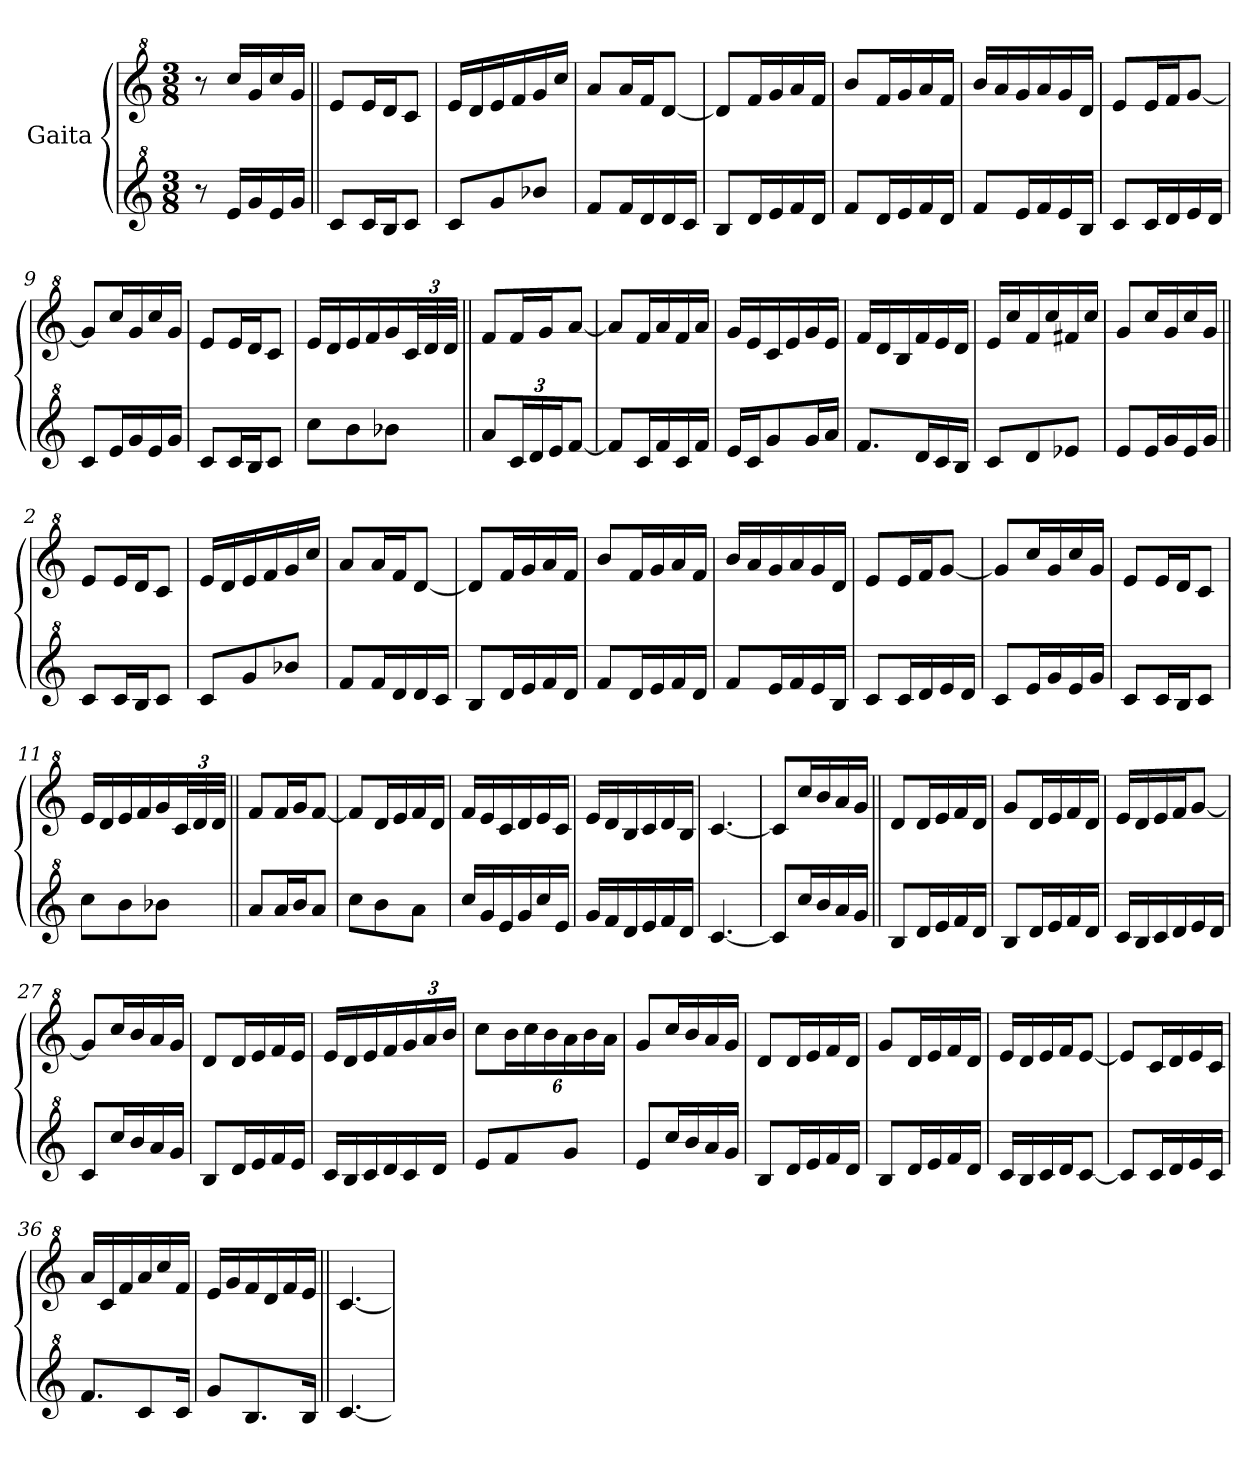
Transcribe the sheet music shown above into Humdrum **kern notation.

**kern	**kern
*part2	*part1
*staff2	*staff1
*I"Gaita	*I"Gaita
*clefG^2	*clefG^2
*k[]	*k[]
*M3/8	*M3/8
*MM88	*MM88
=1	=1
8r	8r
16ee/LL	16ccc/LL
16gg/	16gg/
16ee/	16ccc/
16gg/JJ	16gg/JJ
=2||	=2||
8cc/L	8ee/L
16cc/L	16ee/L
16b/J	16dd/J
8cc/J	8cc/J
=3	=3
8cc/L	16ee/LL
.	16dd/
8gg/	16ee/
.	16ff/
8bb-X/J	16gg/
.	16ccc/JJ
=4	=4
8ff/L	8aa/L
16ff/L	16aa/L
16dd/	16ff/J
16dd/	[8dd/J
16cc/JJ	.
=5	=5
8b/L	8dd/L]
16dd/L	16ff/L
16ee/	16gg/
16ff/	16aa/
16dd/JJ	16ff/JJ
=6	=6
8ff/L	8bb/L
16dd/L	16ff/L
16ee/	16gg/
16ff/	16aa/
16dd/JJ	16ff/JJ
=7	=7
8ff/L	16bb/LL
.	16aa/
16ee/L	16gg/
16ff/	16aa/
16ee/	16gg/
16b/JJ	16dd/JJ
=8	=8
8cc/L	8ee/L
16cc/L	16ee/L
16dd/	16ff/J
16ee/	[8gg/J
16dd/JJ	.
!!LO:LB:g=z
=9	=9
8cc/L	8gg/L]
16ee/L	16ccc/L
16gg/	16gg/
16ee/	16ccc/
16gg/JJ	16gg/JJ
=10	=10
8cc/L	8ee/L
16cc/L	16ee/L
16b/J	16dd/J
8cc/J	8cc/J
=11	=11
8ccc\L	16ee/LL
.	16dd/
8bb\	16ee/
.	16ff/
8bb-X\J	16gg/
*	*Xbrackettup
.	48cc/L
.	48dd/
.	48dd/JJJ
=12||	=12||
8aa/L	8ff/L
*Xbrackettup	*
24cc/L	16ff/L
24dd/	.
.	16gg/J
24ee/J	.
[8ff/J	[8aa/J
=13	=13
8ff/L]	8aa/L]
16cc/L	16ff/L
16ff/	16aa/
16cc/	16ff/
16ff/JJ	16aa/JJ
=14	=14
16ee/LL	16gg/LL
16cc/J	16ee/
8gg/	16cc/
.	16ee/
16gg/L	16gg/
16aa/JJ	16ee/JJ
=15	=15
8.ff/L	16ff/LL
.	16dd/
.	16b/
16dd/L	16ff/
16cc/	16ee/
16b/JJ	16dd/JJ
!!LO:LB:g=z
=16	=16
8cc/L	16ee/LL
.	16ccc/
8dd/	16ff/
.	16ccc/
8ee-X/J	16ff#X/
.	16ccc/JJ
=17	=17
8ee/L	8gg/L
16ee/L	16ccc/L
16gg/	16gg/
16ee/	16ccc/
16gg/JJ	16gg/JJ
=2||	=2||
8cc/L	8ee/L
16cc/L	16ee/L
16b/J	16dd/J
8cc/J	8cc/J
=3	=3
8cc/L	16ee/LL
.	16dd/
8gg/	16ee/
.	16ff/
8bb-X/J	16gg/
.	16ccc/JJ
=4	=4
8ff/L	8aa/L
16ff/L	16aa/L
16dd/	16ff/J
16dd/	[8dd/J
16cc/JJ	.
=5	=5
8b/L	8dd/L]
16dd/L	16ff/L
16ee/	16gg/
16ff/	16aa/
16dd/JJ	16ff/JJ
=6	=6
8ff/L	8bb/L
16dd/L	16ff/L
16ee/	16gg/
16ff/	16aa/
16dd/JJ	16ff/JJ
=7	=7
8ff/L	16bb/LL
.	16aa/
16ee/L	16gg/
16ff/	16aa/
16ee/	16gg/
16b/JJ	16dd/JJ
=8	=8
8cc/L	8ee/L
16cc/L	16ee/L
16dd/	16ff/J
16ee/	[8gg/J
16dd/JJ	.
!!LO:LB:g=z
=9	=9
8cc/L	8gg/L]
16ee/L	16ccc/L
16gg/	16gg/
16ee/	16ccc/
16gg/JJ	16gg/JJ
=10	=10
8cc/L	8ee/L
16cc/L	16ee/L
16b/J	16dd/J
8cc/J	8cc/J
=11	=11
8ccc\L	16ee/LL
.	16dd/
8bb\	16ee/
.	16ff/
8bb-X\J	16gg/
.	48cc/L
.	48dd/
.	48dd/JJJ
=18||	=18||
8aa/L	8ff/L
16aa/L	16ff/L
16bb/J	16gg/J
8aa/J	[8ff/J
=19	=19
8ccc\L	8ff/L]
8bb\	16dd/L
.	16ee/
8aa\J	16ff/
.	16dd/JJ
=20	=20
16ccc/LL	16ff/LL
16gg/	16ee/
16ee/	16cc/
16gg/	16dd/
16ccc/	16ee/
16ee/JJ	16cc/JJ
=21	=21
16gg/LL	16ee/LL
16ff/	16dd/
16dd/	16b/
16ee/	16cc/
16ff/	16dd/
16dd/JJ	16b/JJ
=22	=22
[4.cc/	[4.cc/
=23	=23
8cc/L]	8cc/L]
16ccc/L	16ccc/L
16bb/	16bb/
16aa/	16aa/
16gg/JJ	16gg/JJ
!!LO:LB:g=z
=24||	=24||
8b/L	8dd/L
16dd/L	16dd/L
16ee/	16ee/
16ff/	16ff/
16dd/JJ	16dd/JJ
=25	=25
8b/L	8gg/L
16dd/L	16dd/L
16ee/	16ee/
16ff/	16ff/
16dd/JJ	16dd/JJ
=26	=26
16cc/LL	16ee/LL
16b/	16dd/
16cc/	16ee/
16dd/	16ff/J
16ee/	[8gg/J
16dd/JJ	.
=27	=27
8cc/L	8gg/L]
16ccc/L	16ccc/L
16bb/	16bb/
16aa/	16aa/
16gg/JJ	16gg/JJ
=28	=28
8b/L	8dd/L
16dd/L	16dd/L
16ee/	16ee/
16ff/	16ff/
16ee/JJ	16ee/JJ
=29	=29
16cc/LL	16ee/LL
16b/	16dd/
16cc/	16ee/
16dd/	16ff/
16cc/	24gg/
.	24aa/
16dd/JJ	.
.	24bb/JJ
=30	=30
8ee/L	8ccc\L
8ff/	24bb\L
.	24ccc\
.	24bb\
8gg/J	24aa\
.	24bb\
.	24aa\JJ
!!LO:LB:g=z
=31	=31
8ee/L	8gg/L
16ccc/L	16ccc/L
16bb/	16bb/
16aa/	16aa/
16gg/JJ	16gg/JJ
=32	=32
8b/L	8dd/L
16dd/L	16dd/L
16ee/	16ee/
16ff/	16ff/
16dd/JJ	16dd/JJ
=33	=33
8b/L	8gg/L
16dd/L	16dd/L
16ee/	16ee/
16ff/	16ff/
16dd/JJ	16dd/JJ
=34	=34
16cc/LL	16ee/LL
16b/	16dd/
16cc/	16ee/
16dd/J	16ff/J
[8cc/J	[8ee/J
=35	=35
8cc/L]	8ee/L]
16cc/L	16cc/L
16dd/	16dd/
16ee/	16ee/
16cc/JJ	16cc/JJ
=36	=36
8.ff/L	16aa/LL
.	16cc/
.	16ff/
8cc/	16aa/
.	16ccc/
16cc/Jk	16ff/JJ
=37	=37
8gg/L	16ee/LL
.	16gg/
8.b/	16ff/
.	16dd/
.	16ff/
16b/Jk	16ee/JJ
=38||	=38||
[4.cc/	[4.cc/
=	=
*-	*-
